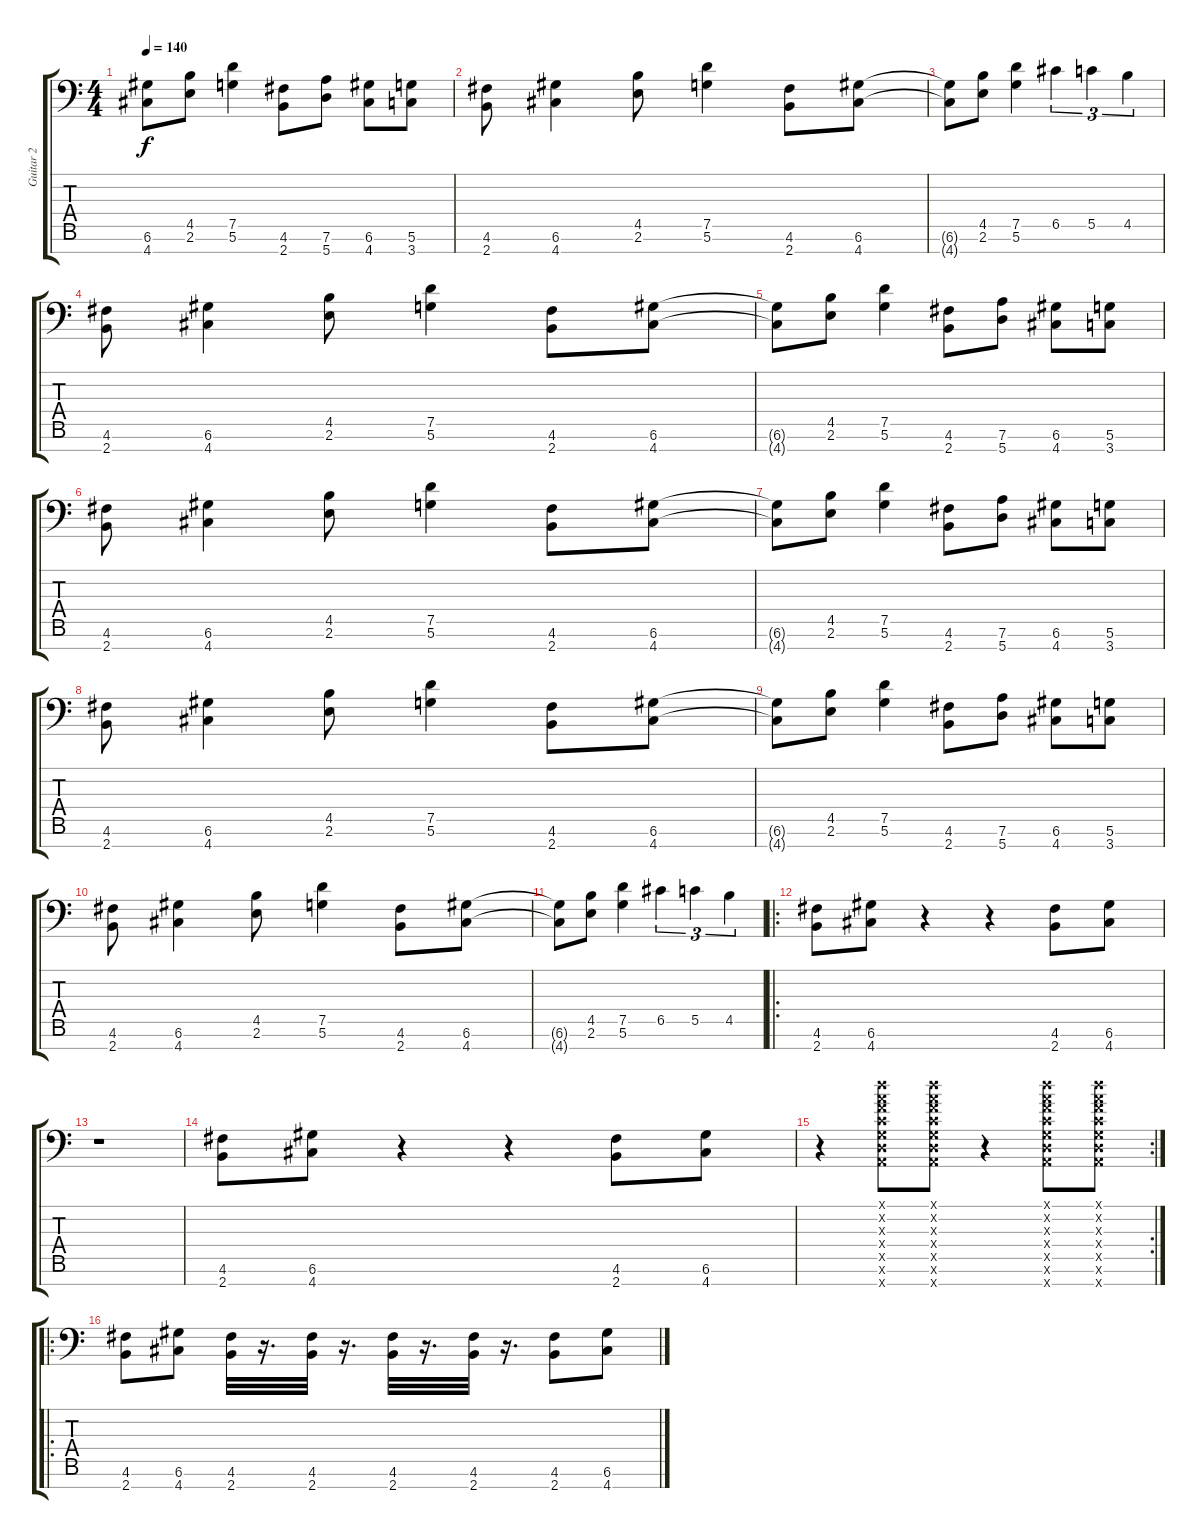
\track ("Guitar 2" "Guitar 2") {instrument distortionguitar}
\staff {score tabs}
\tuning (D4 A3 F3 C3 G2 D2 A1) {hide}
\ts (4 4)
\tempo 140
\clef f4
\ks c
(6.6{t} 4.7{t}).8{dy f} (4.5 2.6).8 (7.5 5.6).4 (4.6 2.7).8 (7.6 5.7).8 (6.6 4.7).8 (5.6 3.7).8 |
(4.6 2.7).8 (6.6 4.7).4 (4.5 2.6).8 (7.5 5.6).4 (4.6 2.7).8 (6.6 4.7).8 |
(6.6{t} 4.7{t}).8 (4.5 2.6).8 (7.5 5.6).4 6.5.4{tu (3 2)} 5.5.4{tu (3 2)} 4.5.4{tu (3 2)} |
(4.6 2.7).8 (6.6 4.7).4 (4.5 2.6).8 (7.5 5.6).4 (4.6 2.7).8 (6.6 4.7).8 |
(6.6{t} 4.7{t}).8 (4.5 2.6).8 (7.5 5.6).4 (4.6 2.7).8 (7.6 5.7).8 (6.6 4.7).8 (5.6 3.7).8 |
(4.6 2.7).8 (6.6 4.7).4 (4.5 2.6).8 (7.5 5.6).4 (4.6 2.7).8 (6.6 4.7).8 |
(6.6{t} 4.7{t}).8 (4.5 2.6).8 (7.5 5.6).4 (4.6 2.7).8 (7.6 5.7).8 (6.6 4.7).8 (5.6 3.7).8 |
(4.6 2.7).8 (6.6 4.7).4 (4.5 2.6).8 (7.5 5.6).4 (4.6 2.7).8 (6.6 4.7).8 |
(6.6{t} 4.7{t}).8 (4.5 2.6).8 (7.5 5.6).4 (4.6 2.7).8 (7.6 5.7).8 (6.6 4.7).8 (5.6 3.7).8 |
(4.6 2.7).8 (6.6 4.7).4 (4.5 2.6).8 (7.5 5.6).4 (4.6 2.7).8 (6.6 4.7).8 |
(6.6{t} 4.7{t}).8 (4.5 2.6).8 (7.5 5.6).4 6.5.4{tu (3 2)} 5.5.4{tu (3 2)} 4.5.4{tu (3 2)} |
\ro
(4.6 2.7).8 (6.6 4.7).8 r.4 r.4 (4.6 2.7).8 (6.6 4.7).8 |
r.1 |
(4.6 2.7).8 (6.6 4.7).8 r.4 r.4 (4.6 2.7).8 (6.6 4.7).8 |
\rc 2
r.4 (0.1{x} 0.2{x} 0.3{x} 0.4{x} 0.5{x} 0.6{x} 0.7{x}).8 (0.1{x} 0.2{x} 0.3{x} 0.4{x} 0.5{x} 0.6{x} 0.7{x}).8 r.4 (0.1{x} 0.2{x} 0.3{x} 0.4{x} 0.5{x} 0.6{x} 0.7{x}).8 (0.1{x} 0.2{x} 0.3{x} 0.4{x} 0.5{x} 0.6{x} 0.7{x}).8 |
\ro
(4.6 2.7).8 (6.6 4.7).8 (4.6 2.7).32 r.16{d} (4.6 2.7).32 r.16{d} (4.6 2.7).32 r.16{d} (4.6 2.7).32 r.16{d} (4.6 2.7).8 (6.6 4.7).8
